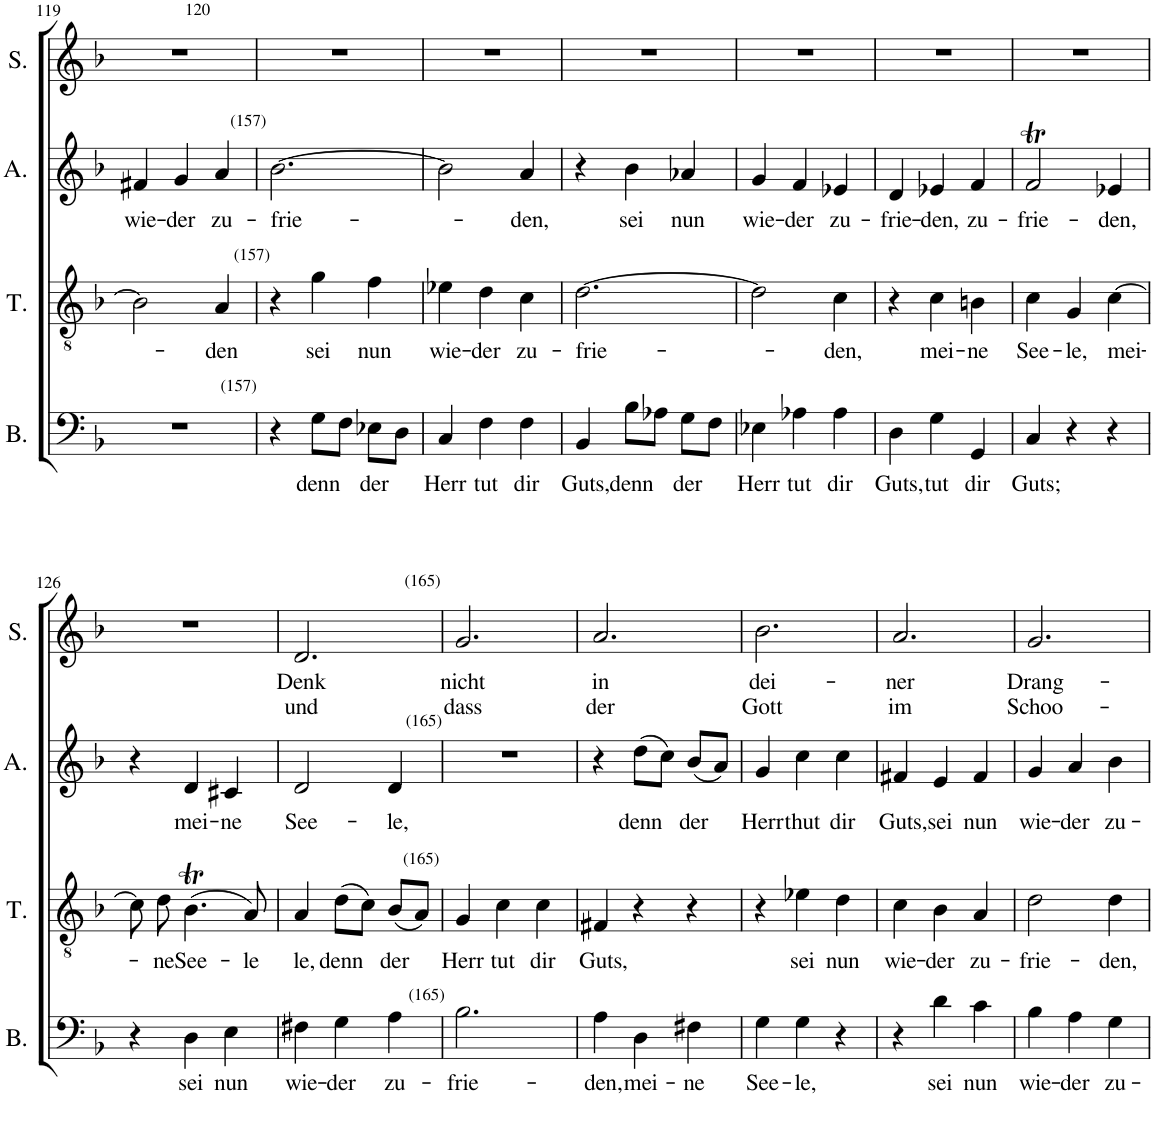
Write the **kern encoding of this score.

**kern	**text	**kern	**text	**kern	**text	**kern	**text	**text
*part4	*part4	*part3	*part3	*part2	*part2	*part1	*part1	*part1
*staff4	*staff4	*staff3	*staff3	*staff2	*staff2	*staff1	*staff1	*staff1
*I"Bass	*	*I"Tenor	*	*I"Alto	*	*I"Soprano	*	*
*I'B.	*	*I'T.	*	*I'A.	*	*I'S.	*	*
!!LO:PB:g=z
*clefF4	*	*clefGv2	*	*clefG2	*	*clefG2	*	*
*k[b-]	*	*k[b-]	*	*k[b-]	*	*k[b-]	*	*
*M3/4	*	*M3/4	*	*M3/4	*	*M3/4	*	*
=119	=119	=119	=119	=119	=119	=119	=119	=119
!	!	!	!	!	!LO:LY:b	!	!	!
2.r	.	2B-\]	.	4f#X/	wie-	2.r	.	.
!	!	!	!	!	!LO:LY:b	!	!	!
.	.	.	.	4g/	-der	.	.	.
!	!	!	!LO:LY:b	!	!LO:LY:b	!	!	!
.	.	4A/	-den	4a/	zu-	.	.	.
=120	=120	=120	=120	=120	=120	=120	=120	=120
!	!	!	!	!	!	!LO:TX:a:t=120	!	!
!	!	!	!	!LO:TX:a:t=(157)	!	!	!	!
!LO:TX:a:t=(157)	!	!	!	!	!	!	!	!
!	!	!	!	!	!LO:LY:b	!	!	!
4r	.	4r	.	[2.b-\	frie-	2.r	.	.
!	!	!LO:TX:a:t=(157)	!	!	!	!	!	!
!	!LO:LY:b	!	!LO:LY:b	!	!	!	!	!
8G\L	denn	4g\	sei	.	.	.	.	.
8F\J	.	.	.	.	.	.	.	.
!	!LO:LY:b	!	!LO:LY:b	!	!	!	!	!
8E-X\L	der	4f\	nun	.	.	.	.	.
8D\J	.	.	.	.	.	.	.	.
=121	=121	=121	=121	=121	=121	=121	=121	=121
!	!LO:LY:b	!	!LO:LY:b	!	!	!	!	!
4C/	Herr	4e-X\	wie-	2b-\]	.	2.r	.	.
!	!LO:LY:b	!	!LO:LY:b	!	!	!	!	!
4F\	tut	4d\	-der	.	.	.	.	.
!	!LO:LY:b	!	!LO:LY:b	!	!LO:LY:b	!	!	!
4F\	dir	4c\	zu-	4a/	-den,	.	.	.
=122	=122	=122	=122	=122	=122	=122	=122	=122
!	!LO:LY:b	!	!LO:LY:b	!	!	!	!	!
4BB-/	Guts,	[2.d\	-frie-	4r	.	2.r	.	.
!	!LO:LY:b	!	!	!	!LO:LY:b	!	!	!
8B-\L	denn	.	.	4b-\	sei	.	.	.
8A-X\J	.	.	.	.	.	.	.	.
!	!LO:LY:b	!	!	!	!LO:LY:b	!	!	!
8G\L	der	.	.	4a-X/	nun	.	.	.
8F\J	.	.	.	.	.	.	.	.
=123	=123	=123	=123	=123	=123	=123	=123	=123
!	!LO:LY:b	!	!	!	!LO:LY:b	!	!	!
4E-X\	Herr	2d\]	.	4g/	wie-	2.r	.	.
!	!LO:LY:b	!	!	!	!LO:LY:b	!	!	!
4A-X\	tut	.	.	4f/	-der	.	.	.
!	!LO:LY:b	!	!LO:LY:b	!	!LO:LY:b	!	!	!
4A-\	dir	4c\	-den,	4e-X/	zu-	.	.	.
=124	=124	=124	=124	=124	=124	=124	=124	=124
!	!LO:LY:b	!	!	!	!LO:LY:b	!	!	!
4D\	Guts,	4r	.	4d/	-frie-	2.r	.	.
!	!LO:LY:b	!	!LO:LY:b	!	!LO:LY:b	!	!	!
4G\	tut	4c\	mei-	4e-X/	-den,	.	.	.
!	!LO:LY:b	!	!LO:LY:b	!	!LO:LY:b	!	!	!
4GG/	dir	4Bn\	-ne	4f/	zu-	.	.	.
=125	=125	=125	=125	=125	=125	=125	=125	=125
!	!LO:LY:b	!	!LO:LY:b	!	!LO:LY:b	!	!	!
4C/	Guts;	4c\	See-	2fT/	-frie-	2.r	.	.
!	!	!	!LO:LY:b	!	!	!	!	!
4r	.	4G/	-le,	.	.	.	.	.
!	!	!	!LO:LY:b	!	!LO:LY:b	!	!	!
4r	.	[4c\	mei-	4e-X/	-den,	.	.	.
!!LO:LB:g=z
=126	=126	=126	=126	=126	=126	=126	=126	=126
4r	.	8c\]	.	4r	.	2.r	.	.
!	!	!	!LO:LY:b	!	!	!	!	!
.	.	8d\	-ne	.	.	.	.	.
!	!LO:LY:b	!	!LO:LY:b	!	!LO:LY:b	!	!	!
4D\	sei	(4.B-T\	See-	4d/	mei-	.	.	.
!	!LO:LY:b	!	!	!	!LO:LY:b	!	!	!
4E\	nun	.	.	4c#X/	-ne	.	.	.
!	!	!	!LO:LY:b	!	!	!	!	!
.	.	8A/)	-le	.	.	.	.	.
=127	=127	=127	=127	=127	=127	=127	=127	=127
!	!LO:LY:b	!	!LO:LY:b	!	!LO:LY:b	!	!LO:LY:b	!LO:LY:b
4F#X\	wie-	4A/	le,	2d/	See-	2.d/	Denk	und
!	!LO:LY:b	!	!LO:LY:b	!	!	!	!	!
4G\	-der	(8d\L	denn	.	.	.	.	.
.	.	8c\J)	.	.	.	.	.	.
!	!LO:LY:b	!	!LO:LY:b	!	!LO:LY:b	!	!	!
4A\	zu-	(8B-/L	der	4d/	-le,	.	.	.
.	.	8A/J)	.	.	.	.	.	.
=128	=128	=128	=128	=128	=128	=128	=128	=128
!	!	!	!	!	!	!LO:TX:a:t=(165)	!	!
!	!	!	!	!LO:TX:a:t=(165)	!	!	!	!
!	!	!LO:TX:a:t=(165)	!	!	!	!	!	!
!LO:TX:a:t=(165)	!	!	!	!	!	!	!	!
!	!LO:LY:b	!	!LO:LY:b	!	!	!	!LO:LY:b	!LO:LY:b
2.B-\	-frie-	4G/	Herr	2.r	.	2.g/	nicht	dass
!	!	!	!LO:LY:b	!	!	!	!	!
.	.	4c\	tut	.	.	.	.	.
!	!	!	!LO:LY:b	!	!	!	!	!
.	.	4c\	dir	.	.	.	.	.
=129	=129	=129	=129	=129	=129	=129	=129	=129
!	!LO:LY:b	!	!LO:LY:b	!	!	!	!LO:LY:b	!LO:LY:b
4A\	-den,	4F#X/	Guts,	4r	.	2.a/	in	der
!	!LO:LY:b	!	!	!	!LO:LY:b	!	!	!
4D\	mei-	4r	.	(8dd\L	denn	.	.	.
.	.	.	.	8cc\J)	.	.	.	.
!	!LO:LY:b	!	!	!	!LO:LY:b	!	!	!
4F#X\	-ne	4r	.	(8b-/L	der	.	.	.
.	.	.	.	8a/J)	.	.	.	.
=130	=130	=130	=130	=130	=130	=130	=130	=130
!	!LO:LY:b	!	!	!	!LO:LY:b	!	!LO:LY:b	!LO:LY:b
4G\	See-	4r	.	4g/	Herr	2.b-\	dei-	-Gott
!	!LO:LY:b	!	!LO:LY:b	!	!LO:LY:b	!	!	!
4G\	-le,	4e-X\	sei	4cc\	thut	.	.	.
!	!	!	!LO:LY:b	!	!LO:LY:b	!	!	!
4r	.	4d\	nun	4cc\	dir	.	.	.
=131	=131	=131	=131	=131	=131	=131	=131	=131
!	!	!	!LO:LY:b	!	!LO:LY:b	!	!LO:LY:b	!LO:LY:b
4r	.	4c\	wie-	4f#X/	Guts,	2.a/	ner	im
!	!LO:LY:b	!	!LO:LY:b	!	!LO:LY:b	!	!	!
4d\	sei	4B-\	-der	4e/	sei	.	.	.
!	!LO:LY:b	!	!LO:LY:b	!	!LO:LY:b	!	!	!
4c\	nun	4A/	zu-	4f#/	nun	.	.	.
=132	=132	=132	=132	=132	=132	=132	=132	=132
!	!LO:LY:b	!	!LO:LY:b	!	!LO:LY:b	!	!LO:LY:b	!LO:LY:b
4B-\	wie-	2d\	-frie-	4g/	wie-	2.g/	Drang-	-Schoo-
!	!LO:LY:b	!	!	!	!LO:LY:b	!	!	!
4A\	-der	.	.	4a/	-der	.	.	.
!	!LO:LY:b	!	!LO:LY:b	!	!LO:LY:b	!	!	!
4G\	zu-	4d\	-den,	4b-\	zu-	.	.	.
=	=	=	=	=	=	=	=	=
*-	*-	*-	*-	*-	*-	*-	*-	*-
